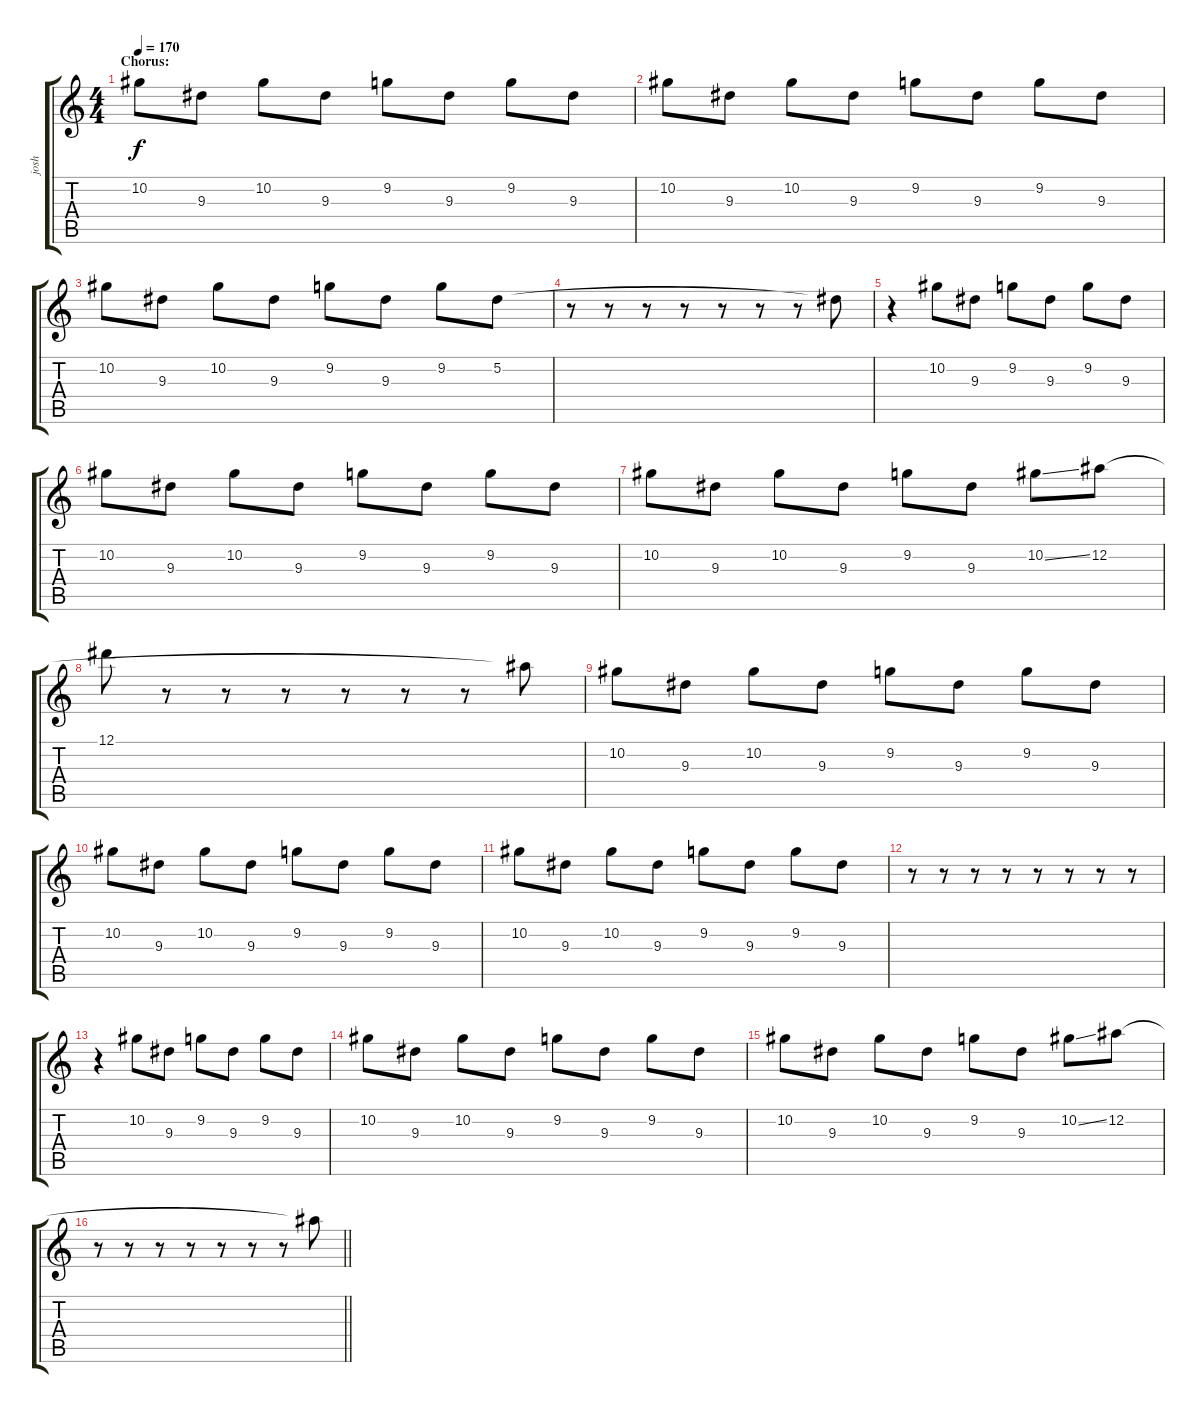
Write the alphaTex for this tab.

\track ("josh" "josh") {instrument distortionguitar}
\staff {score tabs}
\tuning (Eb4 Bb3 Gb3 Db3 Ab2 Db2) {hide}
\ts (4 4)
\section ("" "Chorus:")
\tempo 170
\clef g2
\ks c
10.2.8{dy f} 9.3.8 10.2.8 9.3.8 9.2.8 9.3.8 9.2.8 9.3.8 |
10.2.8 9.3.8 10.2.8 9.3.8 9.2.8 9.3.8 9.2.8 9.3.8 |
10.2.8 9.3.8 10.2.8 9.3.8 9.2.8 9.3.8 9.2.8 5.2.8 |
r.8 r.8 r.8 r.8 r.8 r.8 r.8 5.2{t}.8 |
r.4 10.2.8 9.3.8 9.2.8 9.3.8 9.2.8 9.3.8 |
10.2.8 9.3.8 10.2.8 9.3.8 9.2.8 9.3.8 9.2.8 9.3.8 |
10.2.8 9.3.8 10.2.8 9.3.8 9.2.8 9.3.8 10.2{ss}.8 12.2.8 |
12.1.8 r.8 r.8 r.8 r.8 r.8 r.8 12.2{t}.8 |
10.2.8 9.3.8 10.2.8 9.3.8 9.2.8 9.3.8 9.2.8 9.3.8 |
10.2.8 9.3.8 10.2.8 9.3.8 9.2.8 9.3.8 9.2.8 9.3.8 |
10.2.8 9.3.8 10.2.8 9.3.8 9.2.8 9.3.8 9.2.8 9.3.8 |
r.8 r.8 r.8 r.8 r.8 r.8 r.8 r.8 |
r.4 10.2.8 9.3.8 9.2.8 9.3.8 9.2.8 9.3.8 |
10.2.8 9.3.8 10.2.8 9.3.8 9.2.8 9.3.8 9.2.8 9.3.8 |
10.2.8 9.3.8 10.2.8 9.3.8 9.2.8 9.3.8 10.2{ss}.8 12.2.8 |
\barLineRight lightlight
r.8 r.8 r.8 r.8 r.8 r.8 r.8 12.2{t}.8
